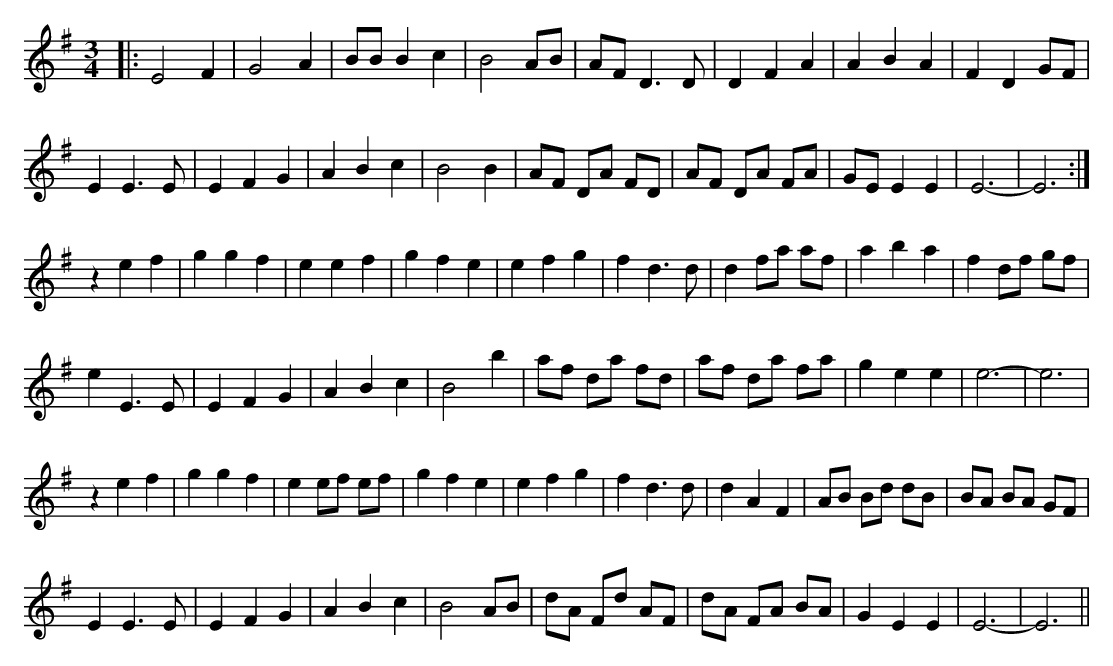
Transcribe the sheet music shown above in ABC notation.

X:1
M:3/4
K:Emin
|:E4 F2|G4 A2|BB B2 c2|B4 AB|AF D3 D|D2 F2 A2|A2 B2 A2|F2 D2 GF|
E2 E3 E|E2 F2 G2|A2 B2 c2|B4 B2|AF DA FD|AF DA FA|GE E2 E2|E6-|E6:|
z2 e2 f2|g2 g2 f2|e2 e2 f2|g2 f2 e2|e2 f2 g2|f2 d3 d|d2 fa af|a2 b2 a2|f2 df gf|
e2 E3 E|E2 F2 G2|A2 B2 c2|B4 b2|af da fd|af da fa|g2 e2 e2|e6-|e6|
z2 e2 f2|g2 g2 f2|e2 ef ef|g2 f2 e2|e2 f2 g2|f2 d3 d|d2 A2 F2|AB Bd dB|BA BA GF|
E2 E3 E|E2 F2 G2|A2 B2 c2|B4 AB|dA Fd AF|dA FA BA|G2 E2 E2|E6-|E6||
